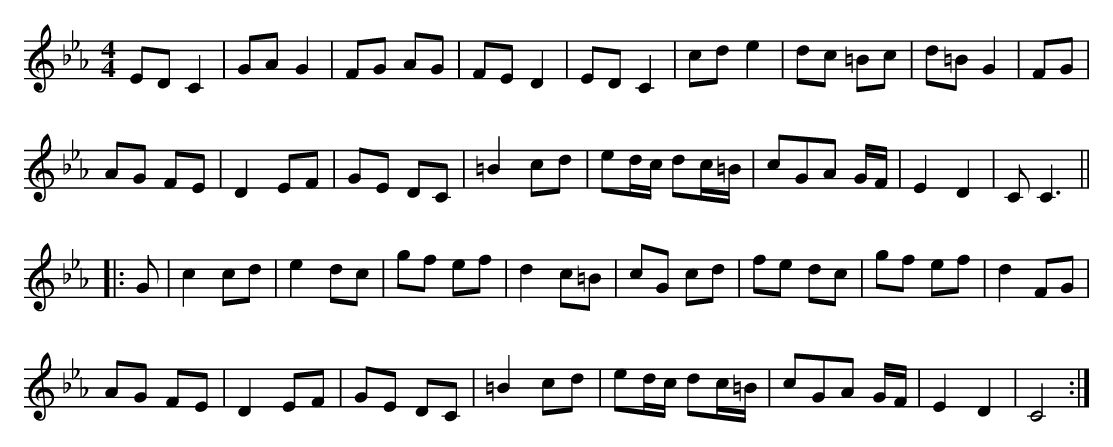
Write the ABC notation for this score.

X:1
M:4/4
K:Fdor
ED C2|GA G2|FG AG|FE D2|ED C2|cd e2|dc =Bc|d=B G2|FG|
AG FE|D2 EF|GE DC|=B2 cd|ed/c/ dc/=B/|cGA G/F/|E2D2|C C3||
|:G|c2 cd|e2 dc|gf ef|d2 c=B|cG cd|fe dc|gf ef|d2 FG|
AG FE|D2 EF|GE DC|=B2 cd|ed/c/ dc/=B/|cGA G/F/|E2D2|C4:|
